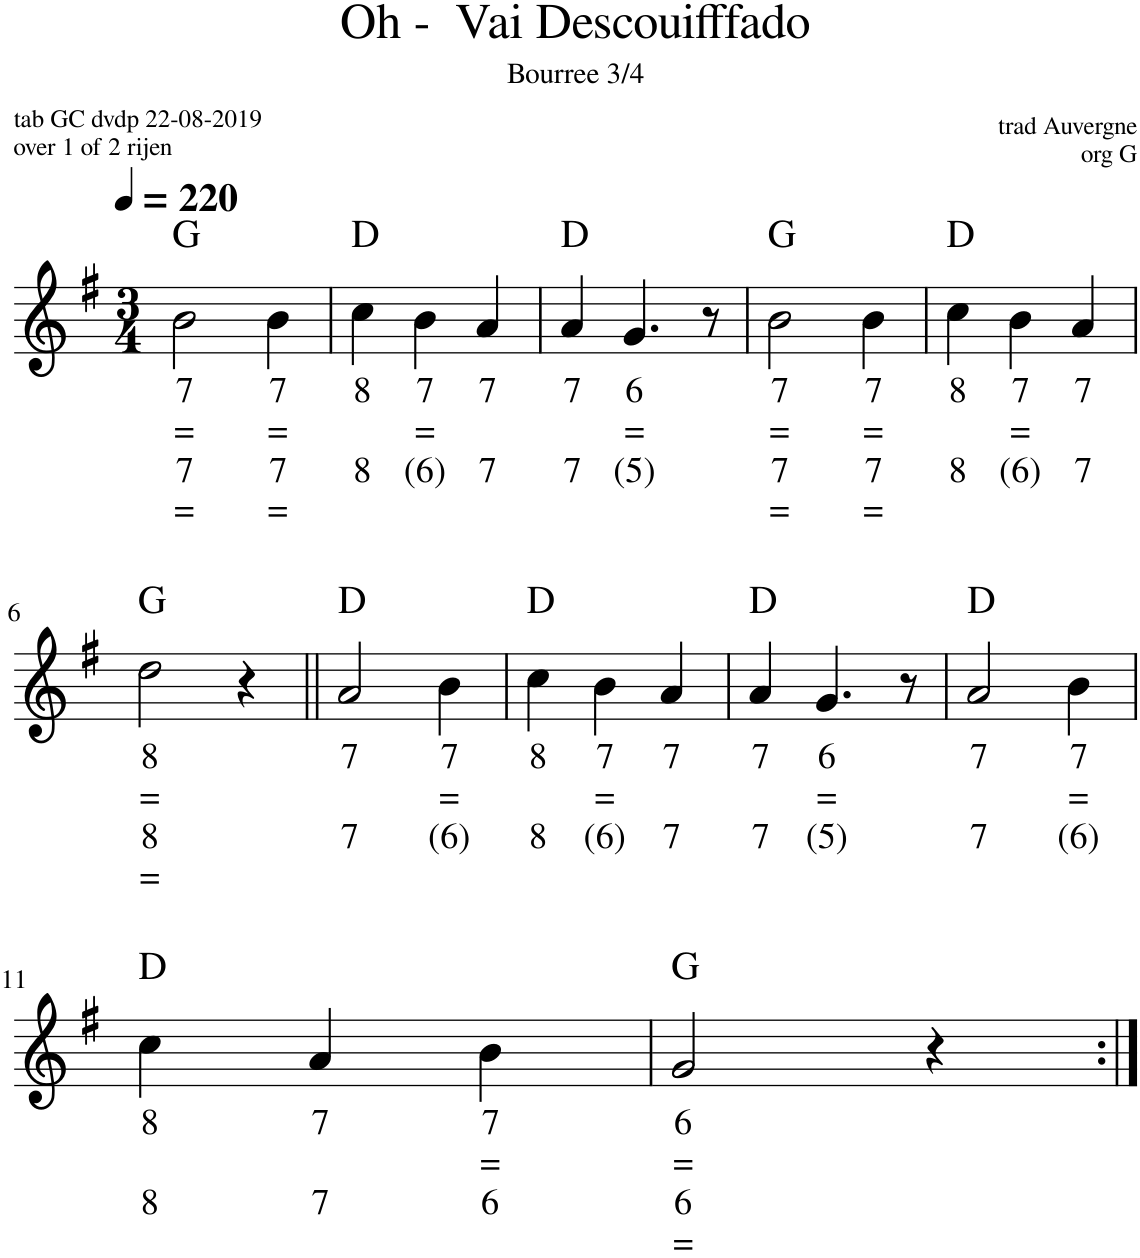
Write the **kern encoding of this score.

**kern	**kern	**text	**text	**text	**text	**harte
*part2	*part1	*part1	*part1	*part1	*part1	*part1
*staff2	*staff1	*staff1	*staff1	*staff1	*staff1	*
*I"Stem	*I"Stem	*	*	*	*	*
*stria5	*	*	*	*	*	*
*clefG2	*clefG2	*	*	*	*	*
*k[f#]	*k[f#]	*	*	*	*	*
*M3/4	*M3/4	*	*	*	*	*
*MM220	*MM220	*	*	*	*	*
=1	=1	=1	=1	=1	=1	=1
!	!	!LO:LY:b	!LO:LY:b	!LO:LY:b	!LO:LY:b	!
[2.D	2b\	7	=	7	=	G:maj
!	!	!LO:LY:b	!LO:LY:b	!LO:LY:b	!LO:LY:b	!
.	4b\	7	=	7	=	.
=2	=2	=2	=2	=2	=2	=2
!	!	!LO:LY:b	!	!LO:LY:b	!	!
2.D_	4cc\	8	.	8	.	D:maj
!	!	!LO:LY:b	!LO:LY:b	!LO:LY:b	!	!
.	4b\	7	=	(6)	.	.
!	!	!LO:LY:b	!	!LO:LY:b	!	!
.	4a/	7	.	7	.	.
=3	=3	=3	=3	=3	=3	=3
!	!	!LO:LY:b	!	!LO:LY:b	!	!
2.D_	4a/	7	.	7	.	D:maj
!	!	!LO:LY:b	!LO:LY:b	!LO:LY:b	!	!
.	4.g/	6	=	(5)	.	.
.	8r	.	.	.	.	.
=4	=4	=4	=4	=4	=4	=4
!	!	!LO:LY:b	!LO:LY:b	!LO:LY:b	!LO:LY:b	!
2.D_	2b\	7	=	7	=	G:maj
!	!	!LO:LY:b	!LO:LY:b	!LO:LY:b	!LO:LY:b	!
.	4b\	7	=	7	=	.
=5	=5	=5	=5	=5	=5	=5
!	!	!LO:LY:b	!	!LO:LY:b	!	!
2.D_	4cc\	8	.	8	.	D:maj
!	!	!LO:LY:b	!LO:LY:b	!LO:LY:b	!	!
.	4b\	7	=	(6)	.	.
!	!	!LO:LY:b	!	!LO:LY:b	!	!
.	4a/	7	.	7	.	.
!!LO:LB:g=z
=6	=6	=6	=6	=6	=6	=6
!	!	!LO:LY:b	!LO:LY:b	!LO:LY:b	!LO:LY:b	!
2.D_	2dd\	8	=	8	=	G:maj
.	4r	.	.	.	.	.
=7||	=7||	=7||	=7||	=7||	=7||	=7||
!	!	!LO:LY:b	!	!LO:LY:b	!	!
2.D_	2a/	7	.	7	.	D:maj
!	!	!LO:LY:b	!LO:LY:b	!LO:LY:b	!	!
.	4b\	7	=	(6)	.	.
=8	=8	=8	=8	=8	=8	=8
!	!	!LO:LY:b	!	!LO:LY:b	!	!
2.D_	4cc\	8	.	8	.	D:maj
!	!	!LO:LY:b	!LO:LY:b	!LO:LY:b	!	!
.	4b\	7	=	(6)	.	.
!	!	!LO:LY:b	!	!LO:LY:b	!	!
.	4a/	7	.	7	.	.
=9	=9	=9	=9	=9	=9	=9
!	!	!LO:LY:b	!	!LO:LY:b	!	!
2.D_	4a/	7	.	7	.	D:maj
!	!	!LO:LY:b	!LO:LY:b	!LO:LY:b	!	!
.	4.g/	6	=	(5)	.	.
.	8r	.	.	.	.	.
=10	=10	=10	=10	=10	=10	=10
!	!	!LO:LY:b	!	!LO:LY:b	!	!
2.D_	2a/	7	.	7	.	D:maj
!	!	!LO:LY:b	!LO:LY:b	!LO:LY:b	!	!
.	4b\	7	=	(6)	.	.
!!LO:LB:g=z
=11	=11	=11	=11	=11	=11	=11
!	!	!LO:LY:b	!	!LO:LY:b	!	!
2.D_	4cc\	8	.	8	.	D:maj
!	!	!LO:LY:b	!	!LO:LY:b	!	!
.	4a/	7	.	7	.	.
!	!	!LO:LY:b	!LO:LY:b	!LO:LY:b	!	!
.	4b\	7	=	6	.	.
=12	=12	=12	=12	=12	=12	=12
!	!	!LO:LY:b	!LO:LY:b	!LO:LY:b	!LO:LY:b	!
2.D]	2g/	6	=	6	=	G:maj
.	4r	.	.	.	.	.
=:|!	=:|!	=:|!	=:|!	=:|!	=:|!	=:|!
*-	*-	*-	*-	*-	*-	*-
